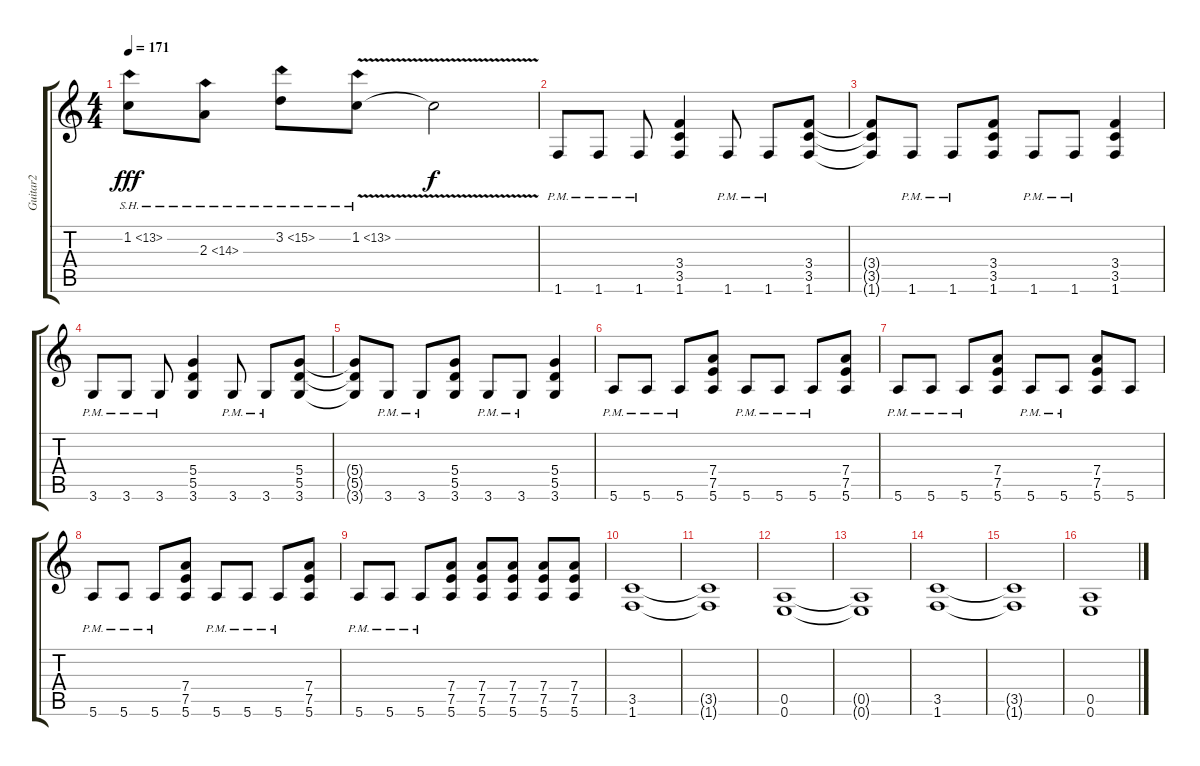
\track ("Guitar2" "Guitar2") {instrument distortionguitar}
\staff {score tabs}
\tuning (E4 B3 G3 D3 A2 E2) {hide}
\ts (4 4)
\tempo 171
\clef g2
\ks c
1.2{sh 12}.8{dy fff} 2.3{sh 12}.8 3.2{sh 12}.8 1.2{sh 12 v}.8 1.2{t}.2{dy f} |
1.6{pm}.8 1.6{pm}.8 1.6{pm}.8 (3.4 3.5 1.6).4 1.6{pm}.8 1.6{pm}.8 (3.4 3.5 1.6).8 |
(3.4{t} 3.5{t} 1.6{t}).8 1.6{pm}.8 1.6{pm}.8 (3.4 3.5 1.6).8 1.6{pm}.8 1.6{pm}.8 (3.4 3.5 1.6).4 |
3.6{pm}.8 3.6{pm}.8 3.6{pm}.8 (5.4 5.5 3.6).4 3.6{pm}.8 3.6{pm}.8 (5.4 5.5 3.6).8 |
(5.4{t} 5.5{t} 3.6{t}).8 3.6{pm}.8 3.6{pm}.8 (5.4 5.5 3.6).8 3.6{pm}.8 3.6{pm}.8 (5.4 5.5 3.6).4 |
5.6{pm}.8 5.6{pm}.8 5.6{pm}.8 (7.4 7.5 5.6).8 5.6{pm}.8 5.6{pm}.8 5.6{pm}.8 (7.4 7.5 5.6).8 |
5.6{pm}.8 5.6{pm}.8 5.6{pm}.8 (7.4 7.5 5.6).8 5.6{pm}.8 5.6{pm}.8 (7.4 7.5 5.6).8 5.6.8 |
5.6{pm}.8 5.6{pm}.8 5.6{pm}.8 (7.4 7.5 5.6).8 5.6{pm}.8 5.6{pm}.8 5.6{pm}.8 (7.4 7.5 5.6).8 |
5.6{pm}.8 5.6{pm}.8 5.6{pm}.8 (7.4 7.5 5.6).8 (7.4 7.5 5.6).8 (7.4 7.5 5.6).8 (7.4 7.5 5.6).8 (7.4 7.5 5.6).8 |
(3.5 1.6).1 |
(3.5{t} 1.6{t}).1 |
(0.5 0.6).1 |
(0.5{t} 0.6{t}).1 |
(3.5 1.6).1 |
(3.5{t} 1.6{t}).1 |
(0.5 0.6).1
